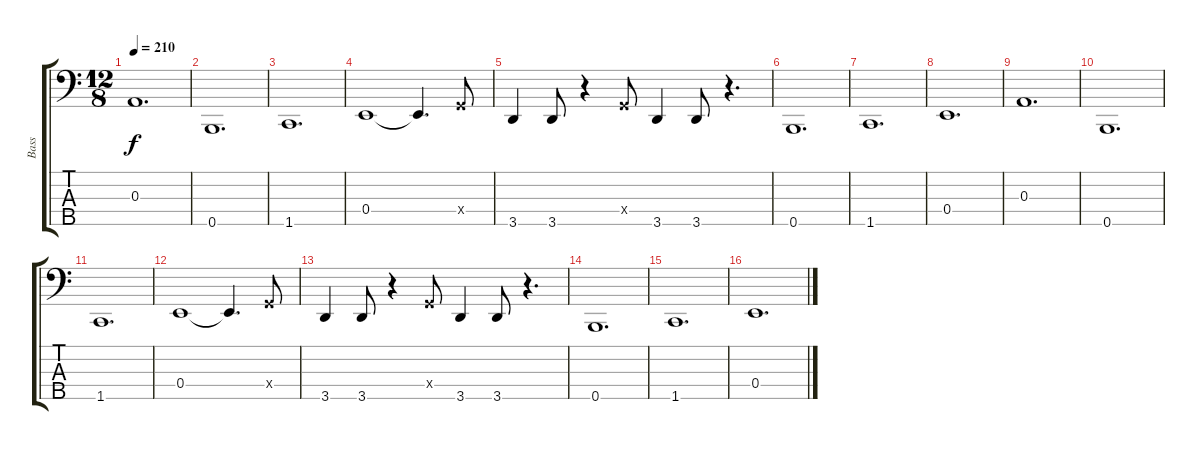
\track ("Bass" "Bass") {mute instrument electricbassfinger}
\staff {score tabs}
\tuning (G2 D2 A1 E1 B0) {hide}
\ts (12 8)
\tempo 210
\clef f4
\ks c
0.3.1{d dy f} |
0.5.1{d} |
1.5.1{d} |
0.4.1 0.4{t}.4{d} 3.4{x}.8 |
3.5.4 3.5.8 r.4 3.4{x}.8 3.5.4 3.5.8 r.4{d} |
0.5.1{d} |
1.5.1{d} |
0.4.1{d} |
0.3.1{d} |
0.5.1{d} |
1.5.1{d} |
0.4.1 0.4{t}.4{d} 3.4{x}.8 |
3.5.4 3.5.8 r.4 3.4{x}.8 3.5.4 3.5.8 r.4{d} |
0.5.1{d} |
1.5.1{d} |
0.4.1{d}
